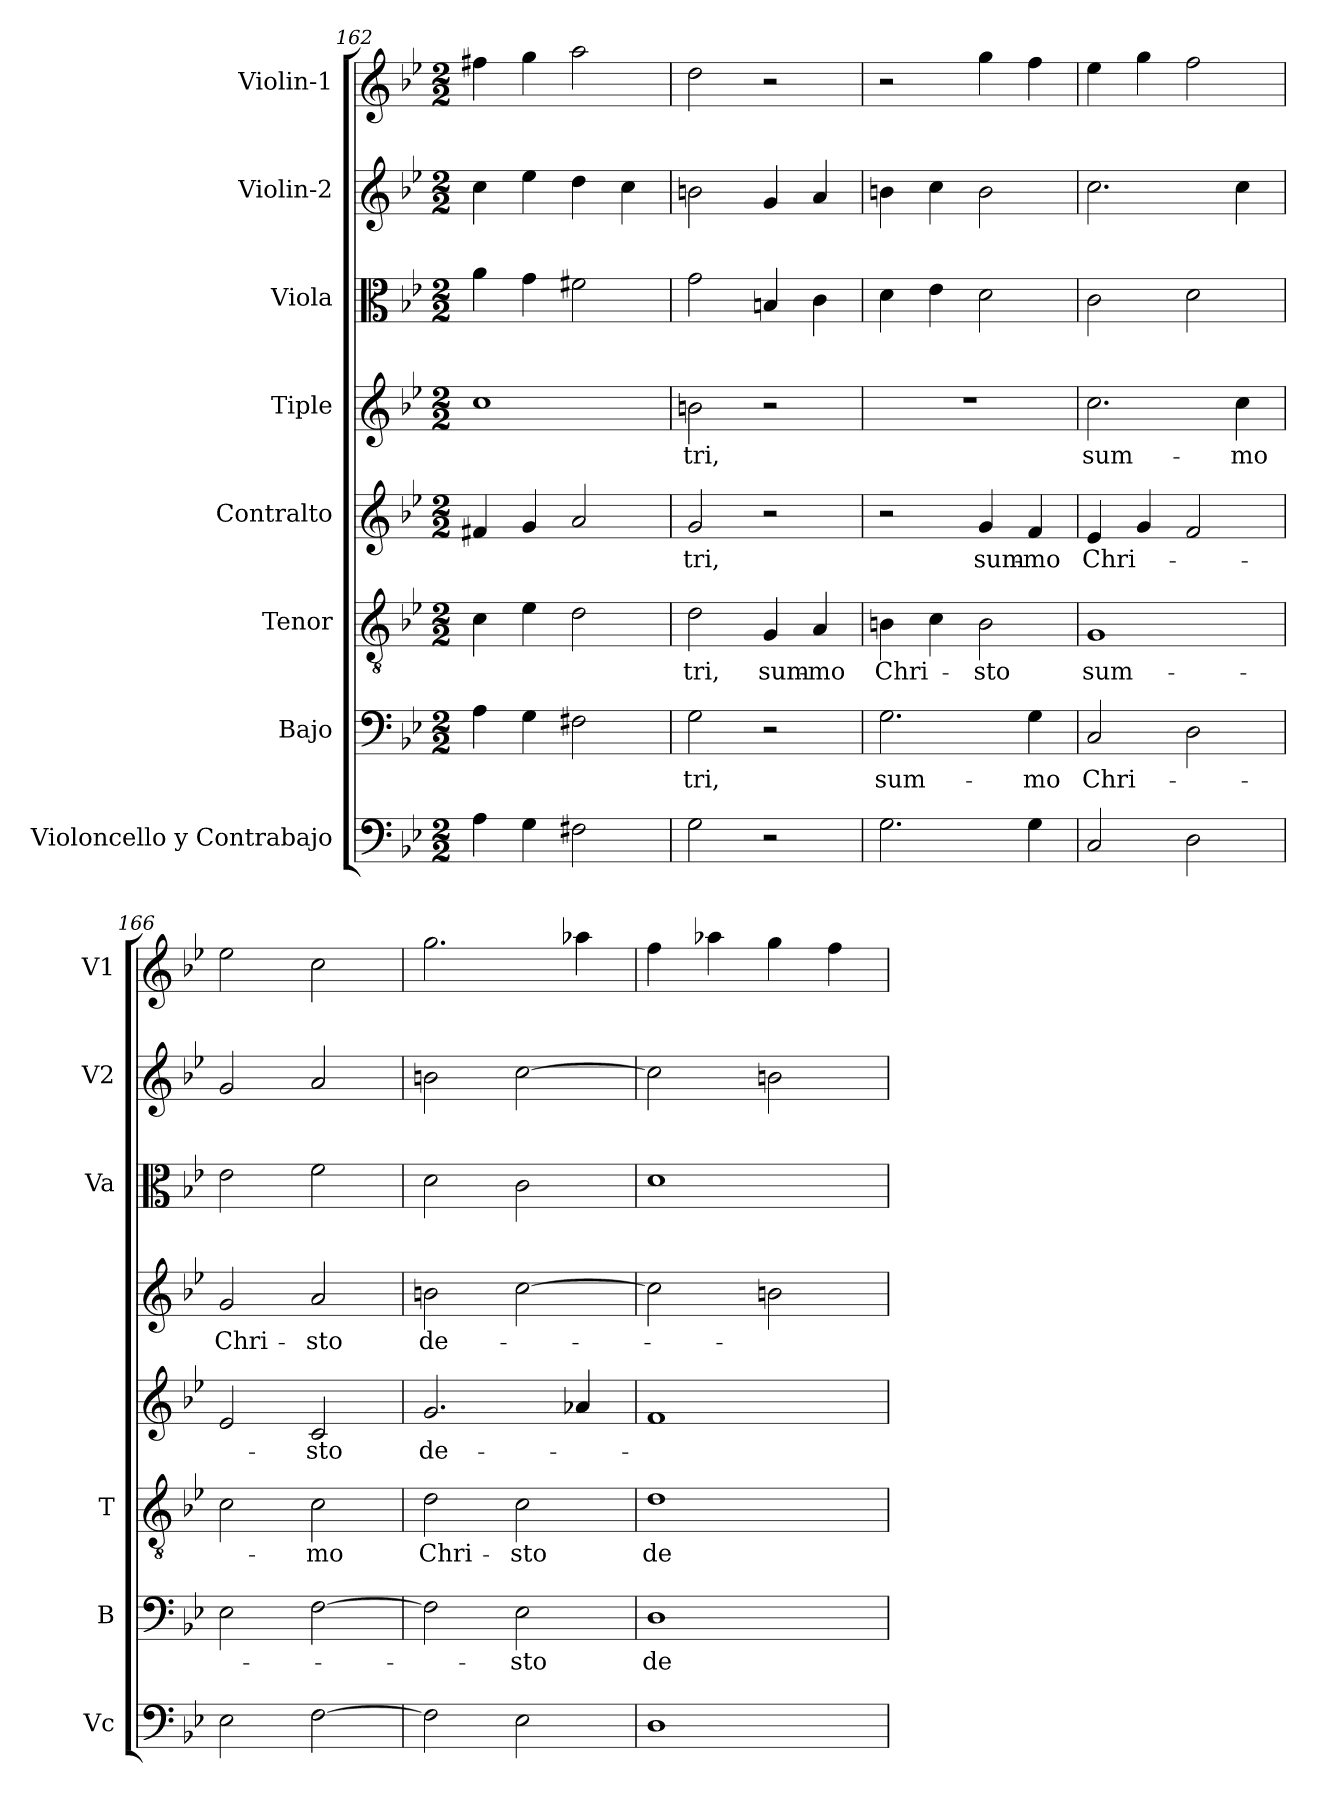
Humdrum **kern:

**kern	**kern	**text	**kern	**text	**kern	**text	**kern	**text	**kern	**kern	**kern
*part8	*part7	*part7	*part6	*part6	*part5	*part5	*part4	*part4	*part3	*part2	*part1
*staff8	*staff7	*staff7	*staff6	*staff6	*staff5	*staff5	*staff4	*staff4	*staff3	*staff2	*staff1
*I"Violoncello y Contrabajo	*I"Bajo	*	*I"Tenor	*	*I"Contralto	*	*I"Tiple	*	*I"Viola	*I"Violin-2	*I"Violin-1
*I'Vc	*I'B	*	*I'T	*	*	*	*	*	*I'Va	*I'V2	*I'V1
!!LO:PB:g=z
*clefF4	*clefF4	*	*clefGv2	*	*clefG2	*	*clefG2	*	*clefC3	*clefG2	*clefG2
*k[b-e-]	*k[b-e-]	*	*k[b-e-]	*	*k[b-e-]	*	*k[b-e-]	*	*k[b-e-]	*k[b-e-]	*k[b-e-]
*B-:	*B-:	*	*B-:	*	*B-:	*	*B-:	*	*B-:	*B-:	*B-:
*M2/2	*M2/2	*	*M2/2	*	*M2/2	*	*M2/2	*	*M2/2	*M2/2	*M2/2
=162	=162	=162	=162	=162	=162	=162	=162	=162	=162	=162	=162
4A\	4A\	.	4c\	.	4f#X/	.	1cc	.	4a\	4cc\	4ff#X\
4G\	4G\	.	4e-\	.	4g/	.	.	.	4g\	4ee-\	4gg\
2F#X\	2F#X\	.	2d\	.	2a/	.	.	.	2f#X\	4dd\	2aa\
.	.	.	.	.	.	.	.	.	.	4cc\	.
=163	=163	=163	=163	=163	=163	=163	=163	=163	=163	=163	=163
!	!	!LO:LY:b	!	!LO:LY:b	!	!LO:LY:b	!	!LO:LY:b	!	!	!
2G\	2G\	-tri,	2d\	-tri,	2g/	-tri,	2bn\	-tri,	2g\	2bn\	2dd\
!	!	!	!	!LO:LY:b	!	!	!	!	!	!	!
2r	2r	.	4G/	sum-	2r	.	2r	.	4Bn/	4g/	2r
!	!	!	!	!LO:LY:b	!	!	!	!	!	!	!
.	.	.	4A/	-mo	.	.	.	.	4c\	4a/	.
=164	=164	=164	=164	=164	=164	=164	=164	=164	=164	=164	=164
!	!	!LO:LY:b	!	!LO:LY:b	!	!	!	!	!	!	!
2.G\	2.G\	sum-	4Bn\	Chri-	2r	.	1r	.	4d\	4bn\	2r
.	.	.	4c\	.	.	.	.	.	4e-\	4cc\	.
!	!	!	!	!LO:LY:b	!	!LO:LY:b	!	!	!	!	!
.	.	.	2B\	-sto	4g/	sum-	.	.	2d\	2b\	4gg\
!	!	!LO:LY:b	!	!	!	!LO:LY:b	!	!	!	!	!
4G\	4G\	-mo	.	.	4f/	-mo	.	.	.	.	4ff\
=165	=165	=165	=165	=165	=165	=165	=165	=165	=165	=165	=165
!	!	!LO:LY:b	!	!LO:LY:b	!	!LO:LY:b	!	!LO:LY:b	!	!	!
2C/	2C/	Chri-	1G	sum-	4e-/	Chri-	2.cc\	sum-	2c\	2.cc\	4ee-\
.	.	.	.	.	4g/	.	.	.	.	.	4gg\
2D\	2D\	.	.	.	2f/	.	.	.	2d\	.	2ff\
!	!	!	!	!	!	!	!	!LO:LY:b	!	!	!
.	.	.	.	.	.	.	4cc\	-mo	.	4cc\	.
=166	=166	=166	=166	=166	=166	=166	=166	=166	=166	=166	=166
!	!	!	!	!	!	!	!	!LO:LY:b	!	!	!
2E-\	2E-\	.	2c\	.	2e-/	.	2g/	Chri-	2e-\	2g/	2ee-\
!	!	!	!	!LO:LY:b	!	!LO:LY:b	!	!LO:LY:b	!	!	!
[2F\	[2F\	.	2c\	-mo	2c/	-sto	2a/	-sto	2f\	2a/	2cc\
=167	=167	=167	=167	=167	=167	=167	=167	=167	=167	=167	=167
!	!	!	!	!LO:LY:b	!	!LO:LY:b	!	!LO:LY:b	!	!	!
2F\]	2F\]	.	2d\	Chri-	2.g/	de-	2bn\	de-	2d\	2bn\	2.gg\
!	!	!LO:LY:b	!	!LO:LY:b	!	!	!	!	!	!	!
2E-\	2E-\	-sto	2c\	-sto	.	.	[2cc\	.	2c\	[2cc\	.
.	.	.	.	.	4a-X/	.	.	.	.	.	4aa-X\
=168	=168	=168	=168	=168	=168	=168	=168	=168	=168	=168	=168
!	!	!LO:LY:b	!	!LO:LY:b	!	!	!	!	!	!	!
1D	1D	de-	1d	de-	1f	.	2cc\]	.	1d	2cc\]	4ff\
.	.	.	.	.	.	.	.	.	.	.	4aa-X\
.	.	.	.	.	.	.	2bn\	.	.	2bn\	4gg\
.	.	.	.	.	.	.	.	.	.	.	4ff\
=	=	=	=	=	=	=	=	=	=	=	=
*-	*-	*-	*-	*-	*-	*-	*-	*-	*-	*-	*-
